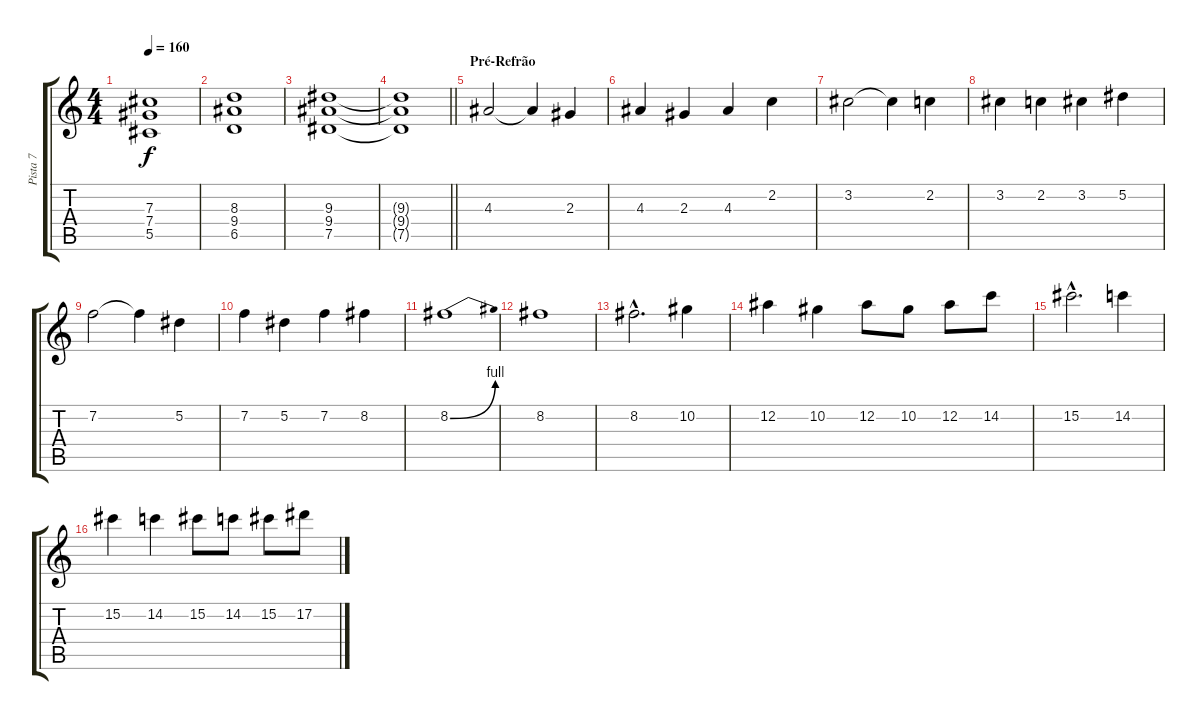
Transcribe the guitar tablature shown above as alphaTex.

\track ("Pista 7" "Pista 7") {instrument distortionguitar}
\staff {score tabs}
\tuning (Eb4 Bb3 Gb3 Db3 Ab2 Eb2) {hide}
\ts (4 4)
\tempo 160
\clef g2
\ks c
(7.3 7.4 5.5).1{dy f} |
(8.3 9.4 6.5).1 |
(9.3 9.4 7.5).1 |
\barLineRight lightlight
(9.3{t} 9.4{t} 7.5{t}).1 |
\section ("" "Pré-Refrão")
4.3.2 4.3{t}.4 2.3.4 |
4.3.4 2.3.4 4.3.4 2.2.4 |
3.2.2 3.2{t}.4 2.2.4 |
3.2.4 2.2.4 3.2.4 5.2.4 |
7.2.2 7.2{t}.4 5.2.4 |
7.2.4 5.2.4 7.2.4 8.2.4 |
8.2{be (bend 0 0 60 4)}.1 |
8.2.1 |
8.2{hac}.2{d} 10.2.4 |
12.2.4 10.2.4 12.2.8 10.2.8 12.2.8 14.2.8 |
15.2{hac}.2{d} 14.2.4 |
15.2.4 14.2.4 15.2.8 14.2.8 15.2.8 17.2.8
